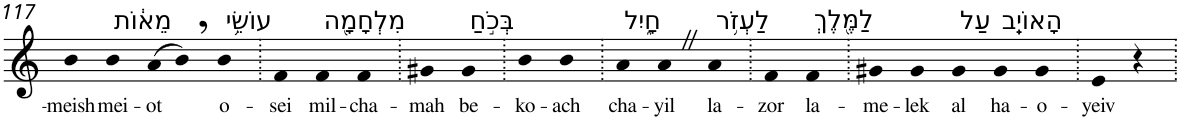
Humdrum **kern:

**kern	**text
*part1	*part1
*staff1	*staff1
*I"Piano	*
*I'Pno	*
!!LO:PB:g=z
*clefG2	*
*k[]	*
=117	=117
!	!LO:LY:b
4b	-meish
!LO:TX:a:t=מֵא֔וֹת	!
!	!LO:LY:b
4b	mei-
!	!LO:LY:b
(>8a	-ot
8b,)	.
!LO:TX:a:t=עוֹשֵׂ֥י	!
!	!LO:LY:b
4b	o-
=118.	=118.
!	!LO:LY:b
4f	-sei
!LO:TX:a:t=מִלְחָמָ֖ה	!
!	!LO:LY:b
4f	mil-
!	!LO:LY:b
4f	-cha-
=119.	=119.
!	!LO:LY:b
4g#X	-mah
!LO:TX:a:t=בְּכֹ֣חַ	!
!	!LO:LY:b
4g#	be-
=120.	=120.
!	!LO:LY:b
4b	-ko-
!	!LO:LY:b
4b	-ach
=121.	=121.
!LO:TX:a:t=חָ֑יִל	!
!	!LO:LY:b
4a	cha-
!	!LO:LY:b
4aZ	-yil
!LO:TX:a:t=לַעְזֹ֥ר	!
!	!LO:LY:b
4a	la-
=122.	=122.
!	!LO:LY:b
4f	-zor
!LO:TX:a:t=לַמֶּ֖לֶךְ	!
!	!LO:LY:b
4f	la-
=123.	=123.
!	!LO:LY:b
4g#X	-me-
!	!LO:LY:b
4g#	-lek
!LO:TX:a:t=עַל	!
!	!LO:LY:b
4g#	al
!LO:TX:a:t=הָאוֹיֵֽב	!
!	!LO:LY:b
4g#	ha-
!	!LO:LY:b
4g#	-o-
=124.	=124.
!	!LO:LY:b
4e	-yeiv
4r	.
=.	=.
*-	*-
